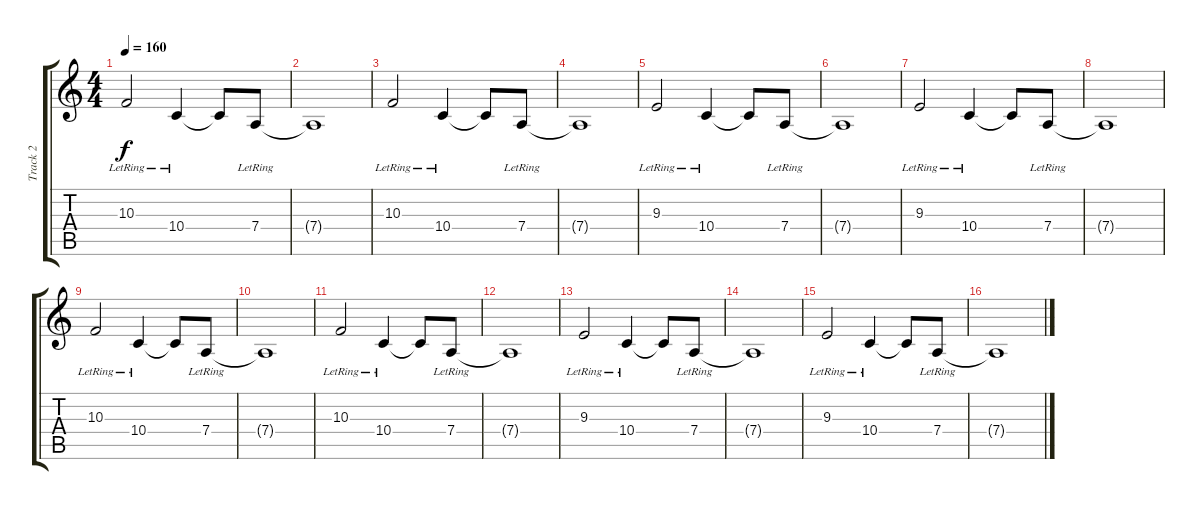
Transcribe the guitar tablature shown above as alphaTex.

\track ("Track 2" "Track 2") {instrument dulcimer}
\staff {score tabs}
\tuning (E4 B3 G3 D3 A2 E2) {hide}
\ts (4 4)
\tempo 160
\clef g2
\ks c
10.3{lr}.2{dy f} 10.4{lr}.4 10.4{t}.8 7.4{lr}.8 |
7.4{t}.1 |
10.3{lr}.2 10.4{lr}.4 10.4{t}.8 7.4{lr}.8 |
7.4{t}.1 |
9.3{lr}.2 10.4{lr}.4 10.4{t}.8 7.4{lr}.8 |
7.4{t}.1 |
9.3{lr}.2 10.4{lr}.4 10.4{t}.8 7.4{lr}.8 |
7.4{t}.1 |
10.3{lr}.2 10.4{lr}.4 10.4{t}.8 7.4{lr}.8 |
7.4{t}.1 |
10.3{lr}.2 10.4{lr}.4 10.4{t}.8 7.4{lr}.8 |
7.4{t}.1 |
9.3{lr}.2 10.4{lr}.4 10.4{t}.8 7.4{lr}.8 |
7.4{t}.1 |
9.3{lr}.2 10.4{lr}.4 10.4{t}.8 7.4{lr}.8 |
7.4{t}.1
